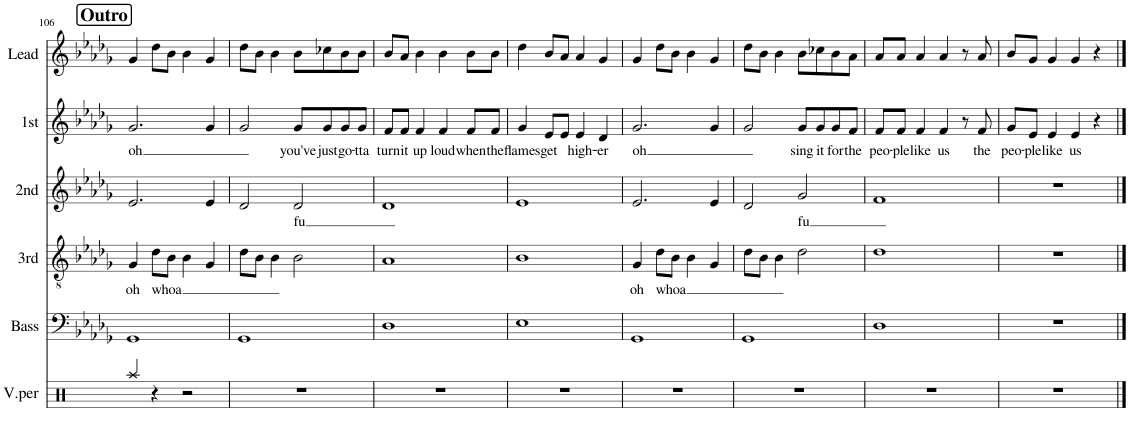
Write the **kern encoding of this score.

**kern	**kern	**kern	**text	**kern	**text	**kern	**text	**kern
*part6	*part5	*part4	*part4	*part3	*part3	*part2	*part2	*part1
*staff6	*staff5	*staff4	*staff4	*staff3	*staff3	*staff2	*staff2	*staff1
*I"V.per	*I"Bass	*I"3rd	*	*I"2nd	*	*I"1st	*	*I"Lead
*I'V.per	*I'Bass	*I'3rd	*	*I'2nd	*	*I'1st	*	*I'Lead
!!LO:PB:g=z
*clefX	*clefF4	*clefGv2	*	*clefG2	*	*clefG2	*	*clefG2
*k[]	*k[b-e-a-d-g-]	*k[b-e-a-d-g-]	*	*k[b-e-a-d-g-]	*	*k[b-e-a-d-g-]	*	*k[b-e-a-d-g-]
*M4/4	*M4/4	*M4/4	*	*M4/4	*	*M4/4	*	*M4/4
!!LO:REH:place=s1:a:B:cj:fs=14:t=Outro
=106	=106	=106	=106	=106	=106	=106	=106	=106
!	!	!	!LO:LY:b	!	!	!	!LO:LY:b	!
4Raa/	1GG-	4G-/	oh	2.e-/	.	2.g-/	oh	4g-/
!	!	!	!LO:LY:b	!	!	!	!	!
4r	.	8d-\L	whoa	.	.	.	.	8dd-\L
.	.	8B-\J	.	.	.	.	.	8b-\J
2r	.	4B-\	.	.	.	.	.	4b-\
.	.	4G-/	.	4e-/	.	4g-/	.	4g-/
=107	=107	=107	=107	=107	=107	=107	=107	=107
1r	1GG-	8d-\L	.	2d-/	.	2g-/	.	8dd-\L
.	.	8B-\J	.	.	.	.	.	8b-\J
.	.	4B-\	.	.	.	.	.	4b-\
!	!	!	!	!	!LO:LY:b	!	!LO:LY:b	!
.	.	2B-\	.	2d-/	fu	8g-/L	you've	8b-\L
!	!	!	!	!	!	!	!LO:LY:b	!
.	.	.	.	.	.	8g-/	just	8cc-X\
!	!	!	!	!	!	!	!LO:LY:b	!
.	.	.	.	.	.	8g-/	go-	8b-\
!	!	!	!	!	!	!	!LO:LY:b	!
.	.	.	.	.	.	8g-/J	-tta	8b-\J
=108	=108	=108	=108	=108	=108	=108	=108	=108
!	!	!	!	!	!	!	!LO:LY:b	!
1r	1D-	1A-	.	1d-	.	8f/L	turn	8b-/L
!	!	!	!	!	!	!	!LO:LY:b	!
.	.	.	.	.	.	8f/J	it	8a-/J
!	!	!	!	!	!	!	!LO:LY:b	!
.	.	.	.	.	.	4f/	up	4b-\
!	!	!	!	!	!	!	!LO:LY:b	!
.	.	.	.	.	.	4f/	loud	4b-\
!	!	!	!	!	!	!	!LO:LY:b	!
.	.	.	.	.	.	8f/L	when	8b-\L
!	!	!	!	!	!	!	!LO:LY:b	!
.	.	.	.	.	.	8f/J	the	8b-\J
=109	=109	=109	=109	=109	=109	=109	=109	=109
!	!	!	!	!	!	!	!LO:LY:b	!
1r	1E-	1B-	.	1e-	.	4g-/	flames	4dd-\
!	!	!	!	!	!	!	!LO:LY:b	!
.	.	.	.	.	.	8e-/L	get	8b-/L
.	.	.	.	.	.	8e-/J	.	8a-/J
!	!	!	!	!	!	!	!LO:LY:b	!
.	.	.	.	.	.	4e-/	high-	4a-/
!	!	!	!	!	!	!	!LO:LY:b	!
.	.	.	.	.	.	4d-/	-er	4g-/
=110	=110	=110	=110	=110	=110	=110	=110	=110
!	!	!	!LO:LY:b	!	!	!	!LO:LY:b	!
1r	1GG-	4G-/	oh	2.e-/	.	2.g-/	oh	4g-/
!	!	!	!LO:LY:b	!	!	!	!	!
.	.	8d-\L	whoa	.	.	.	.	8dd-\L
.	.	8B-\J	.	.	.	.	.	8b-\J
.	.	4B-\	.	.	.	.	.	4b-\
.	.	4G-/	.	4e-/	.	4g-/	.	4g-/
=111	=111	=111	=111	=111	=111	=111	=111	=111
1r	1GG-	8d-\L	.	2d-/	.	2g-/	.	8dd-\L
.	.	8B-\J	.	.	.	.	.	8b-\J
.	.	4B-\	.	.	.	.	.	4b-\
!	!	!	!	!	!LO:LY:b	!	!LO:LY:b	!
.	.	2d-\	.	2g-/	fu	8g-/L	sing	8b-\L
!	!	!	!	!	!	!	!LO:LY:b	!
.	.	.	.	.	.	8g-/	it	8cc-X\
!	!	!	!	!	!	!	!LO:LY:b	!
.	.	.	.	.	.	8g-/	for	8b-\
!	!	!	!	!	!	!	!LO:LY:b	!
.	.	.	.	.	.	8f/J	the	8a-\J
=112	=112	=112	=112	=112	=112	=112	=112	=112
!	!	!	!	!	!	!	!LO:LY:b	!
1r	1D-	1d-	.	1f	.	8f/L	peo-	8a-/L
!	!	!	!	!	!	!	!LO:LY:b	!
.	.	.	.	.	.	8f/J	-ple	8a-/J
!	!	!	!	!	!	!	!LO:LY:b	!
.	.	.	.	.	.	4f/	like	4a-/
!	!	!	!	!	!	!	!LO:LY:b	!
.	.	.	.	.	.	4f/	us	4a-/
.	.	.	.	.	.	8r	.	8r
!	!	!	!	!	!	!	!LO:LY:b	!
.	.	.	.	.	.	8f/	the	8a-/
=113	=113	=113	=113	=113	=113	=113	=113	=113
!	!	!	!	!	!	!	!LO:LY:b	!
1r	1r	1r	.	1r	.	8g-/L	peo-	8b-/L
!	!	!	!	!	!	!	!LO:LY:b	!
.	.	.	.	.	.	8e-/J	-ple	8g-/J
!	!	!	!	!	!	!	!LO:LY:b	!
.	.	.	.	.	.	4e-/	like	4g-/
!	!	!	!	!	!	!	!LO:LY:b	!
.	.	.	.	.	.	4e-/	us	4g-/
.	.	.	.	.	.	4r	.	4r
==	==	==	==	==	==	==	==	==
*-	*-	*-	*-	*-	*-	*-	*-	*-
